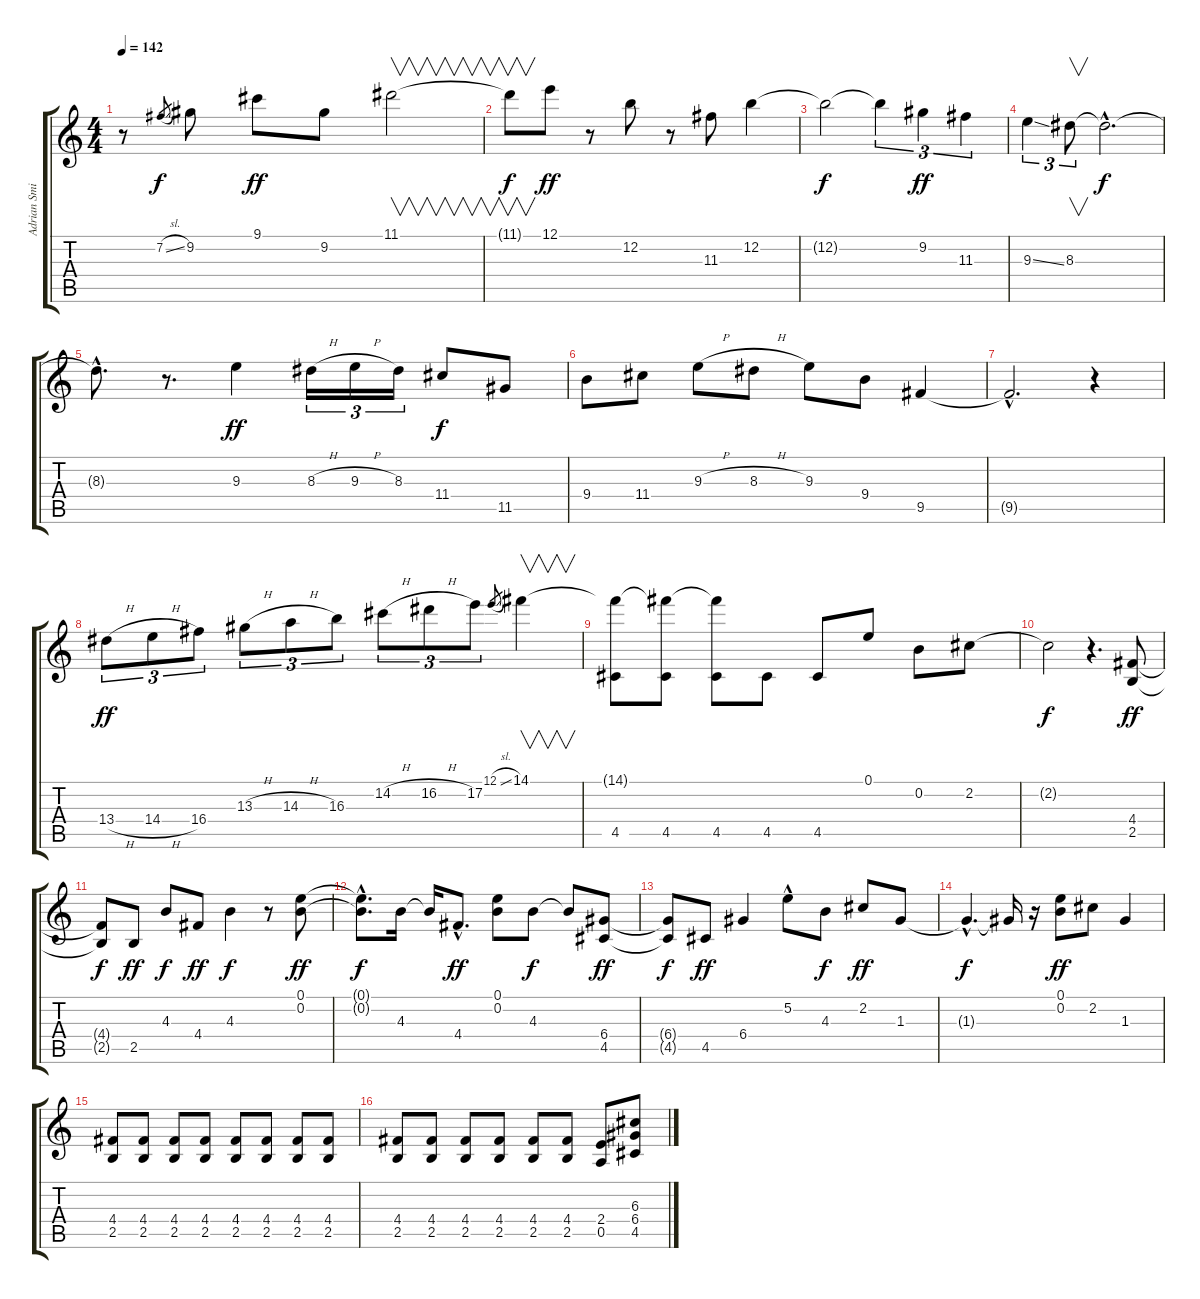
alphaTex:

\track ("Adrian Smith" "Adrian Smi") {instrument overdrivenguitar}
\staff {score tabs}
\tuning (E4 B3 G3 D3 A2 E2) {hide}
\ts (4 4)
\tempo 142
\clef g2
\ks c
r.8{dy ff} 7.2{sl}.8{gr dy f} 9.2.8{volume 16 instrument overdrivenguitar} 9.1.8{dy ff} 9.2.8 11.1.2{v} |
11.1{t}.8{v dy f} 12.1.8{dy ff} r.8 12.2.8 r.8 11.3.8 12.2.4 |
12.2{t}.2{dy f} 12.2{t}.4{tu (3 2)} 9.2.4{tu (3 2) dy ff} 11.3.4{tu (3 2)} |
9.3{ss}.4{tu (3 2)} 8.3.8{v tu (3 2)} 8.3{hac t}.2{d dy f} |
8.3{hac t}.8{d} r.8{d} 9.3.4{dy ff} 8.3{h}.16{tu (3 2)} 9.3{h}.16{tu (3 2)} 8.3.16{tu (3 2)} 11.4.8{dy f} 11.5.8 |
9.4.8 11.4.8 9.3{h}.8 8.3{h}.8 9.3.8 9.4.8 9.5.4 |
9.5{hac t}.2{d} r.4 |
13.4{h}.8{tu (3 2) dy ff} 14.4{h}.8{tu (3 2)} 16.4.8{tu (3 2)} 13.3{h}.8{tu (3 2)} 14.3{h}.8{tu (3 2)} 16.3.8{tu (3 2)} 14.2{h}.8{tu (3 2)} 16.2{h}.8{tu (3 2)} 17.2.8{tu (3 2)} 12.1{sl}.8{gr} 14.1.4{v} |
(14.1{t} 4.5).8 (14.1{t} 4.5).8 (14.1{t} 4.5).8 4.5.8 4.5.8 0.1.8 0.2.8 2.2.8 |
2.2{t}.2{dy f instrument acousticguitarsteel} r.4{d} (4.4 2.5).8{dy ff} |
(4.4{t} 2.5{t}).8{dy f} 2.5.8{dy ff} 4.3.8{dy f} 4.4.8{dy ff} 4.3.4{dy f} r.8 (0.1 0.2).8{dy ff} |
(0.1{hac t} 0.2{hac t}).8{d dy f} 4.3.16 4.3{t}.16 4.4{hac}.8{d dy ff} (0.1 0.2).8 4.3.8{dy f} 4.3{t}.8 (6.4 4.5).8{dy ff} |
(6.4{t} 4.5{t}).8{dy f} 4.5.8{dy ff} 6.4.4 5.2{hac}.8 4.3.8{dy f} 2.2.8{dy ff} 1.3.8 |
1.3{hac t}.4{d dy f} 1.3{t}.16 r.16 (0.1 0.2).8{dy ff} 2.2.8 1.3.4 |
(4.4 2.5).8{volume 15 instrument overdrivenguitar} (4.4 2.5).8 (4.4 2.5).8 (4.4 2.5).8 (4.4 2.5).8 (4.4 2.5).8 (4.4 2.5).8 (4.4 2.5).8 |
(4.4 2.5).8 (4.4 2.5).8 (4.4 2.5).8 (4.4 2.5).8 (4.4 2.5).8 (4.4 2.5).8 (2.4 0.5).8 (6.3 6.4 4.5).8
